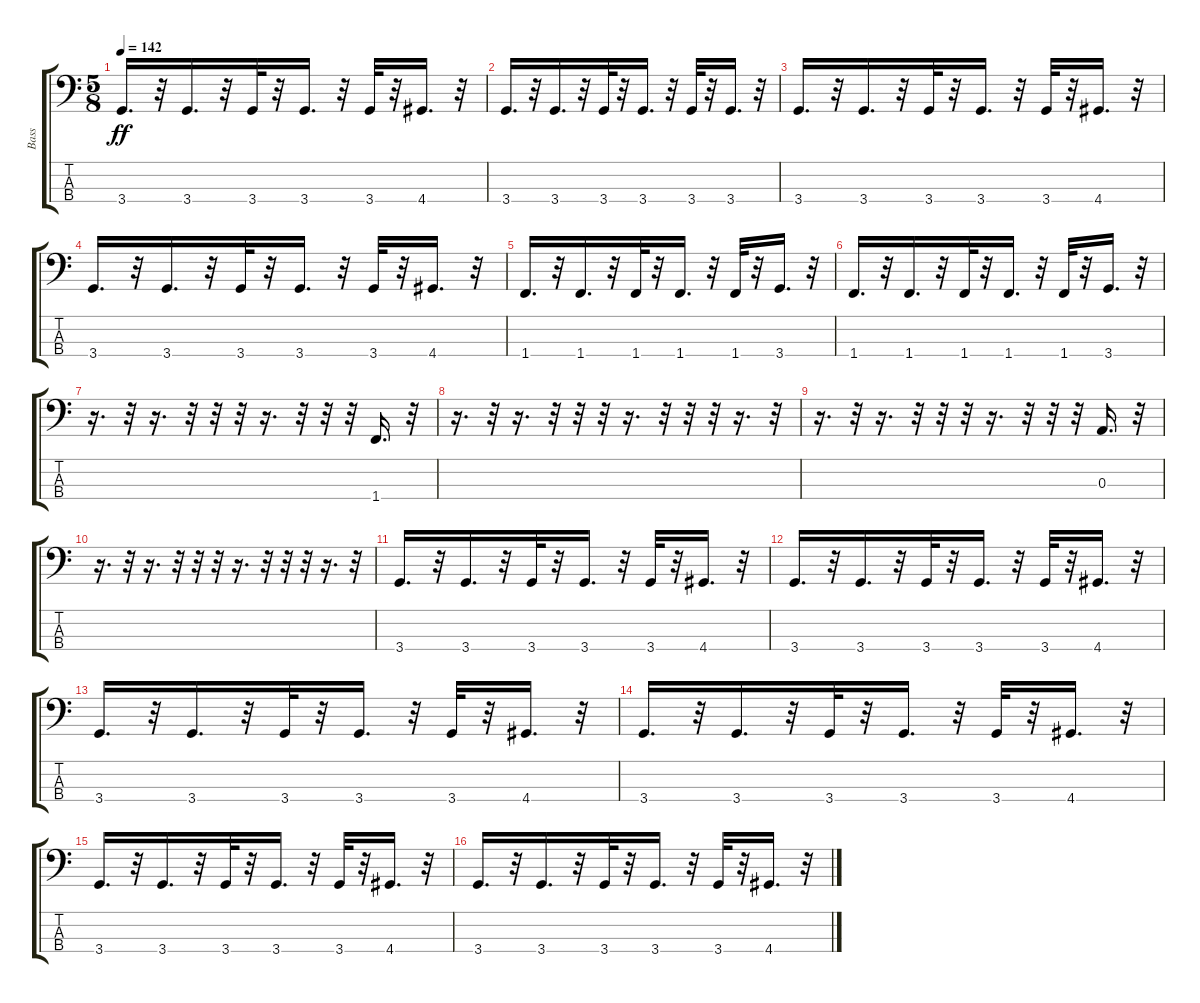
\track ("Bass                                " "Bass      ") {instrument slapbass2}
\staff {score tabs}
\tuning (G2 D2 A1 E1) {hide}
\ts (5 8)
\tempo 142
\clef f4
\ks c
3.4.16{d dy ff} r.32 3.4.16{d} r.32 3.4.32 r.32 3.4.16{d} r.32 3.4.32 r.32 4.4.16{d} r.32 |
3.4.16{d} r.32 3.4.16{d} r.32 3.4.32 r.32 3.4.16{d} r.32 3.4.32 r.32 3.4.16{d} r.32 |
3.4.16{d} r.32 3.4.16{d} r.32 3.4.32 r.32 3.4.16{d} r.32 3.4.32 r.32 4.4.16{d} r.32 |
3.4.16{d} r.32 3.4.16{d} r.32 3.4.32 r.32 3.4.16{d} r.32 3.4.32 r.32 4.4.16{d} r.32 |
1.4.16{d} r.32 1.4.16{d} r.32 1.4.32 r.32 1.4.16{d} r.32 1.4.32 r.32 3.4.16{d} r.32 |
1.4.16{d} r.32 1.4.16{d} r.32 1.4.32 r.32 1.4.16{d} r.32 1.4.32 r.32 3.4.16{d} r.32 |
r.16{d} r.32 r.16{d} r.32 r.32 r.32 r.16{d} r.32 r.32 r.32 1.4.16{d} r.32 |
r.16{d} r.32 r.16{d} r.32 r.32 r.32 r.16{d} r.32 r.32 r.32 r.16{d} r.32 |
r.16{d} r.32 r.16{d} r.32 r.32 r.32 r.16{d} r.32 r.32 r.32 0.3.16{d} r.32 |
r.16{d} r.32 r.16{d} r.32 r.32 r.32 r.16{d} r.32 r.32 r.32 r.16{d} r.32 |
3.4.16{d} r.32 3.4.16{d} r.32 3.4.32 r.32 3.4.16{d} r.32 3.4.32 r.32 4.4.16{d} r.32 |
3.4.16{d} r.32 3.4.16{d} r.32 3.4.32 r.32 3.4.16{d} r.32 3.4.32 r.32 4.4.16{d} r.32 |
3.4.16{d} r.32 3.4.16{d} r.32 3.4.32 r.32 3.4.16{d} r.32 3.4.32 r.32 4.4.16{d} r.32 |
3.4.16{d} r.32 3.4.16{d} r.32 3.4.32 r.32 3.4.16{d} r.32 3.4.32 r.32 4.4.16{d} r.32 |
3.4.16{d} r.32 3.4.16{d} r.32 3.4.32 r.32 3.4.16{d} r.32 3.4.32 r.32 4.4.16{d} r.32 |
3.4.16{d} r.32 3.4.16{d} r.32 3.4.32 r.32 3.4.16{d} r.32 3.4.32 r.32 4.4.16{d} r.32
